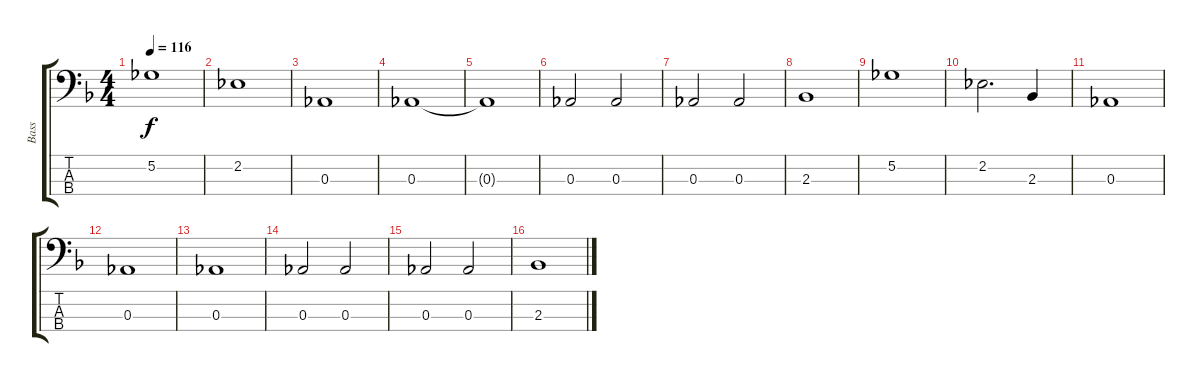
\track ("Bass" "Bass") {instrument electricbassfinger}
\staff {score tabs}
\tuning (Gb2 Db2 Ab1 Eb1) {hide}
\ts (4 4)
\tempo 116
\clef f4
\ks dminor
5.2.1{dy f} |
2.2.1 |
0.3.1 |
0.3.1 |
0.3{t}.1 |
0.3.2 0.3.2 |
0.3.2 0.3.2 |
2.3.1 |
5.2.1 |
2.2.2{d} 2.3.4 |
0.3.1 |
0.3.1 |
0.3.1 |
0.3.2 0.3.2 |
0.3.2 0.3.2 |
2.3.1
